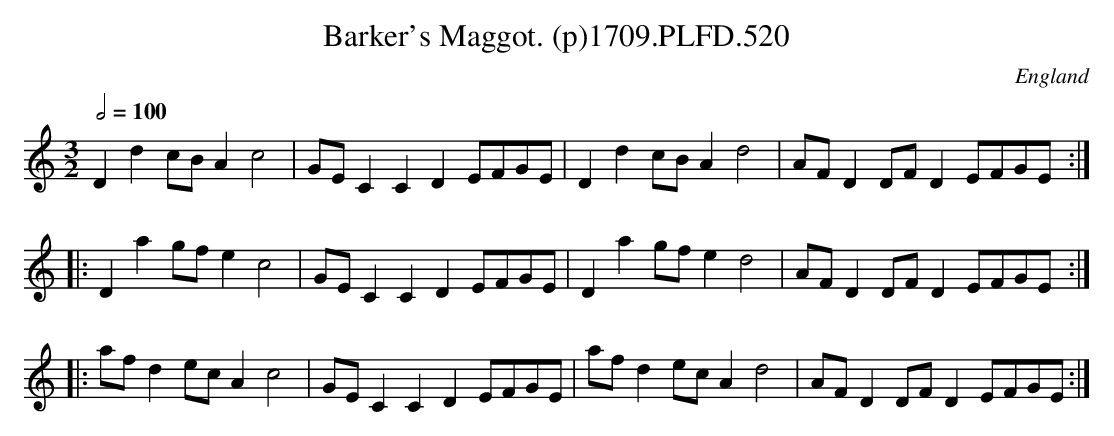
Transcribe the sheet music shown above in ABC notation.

X:1
T:Barker's Maggot. (p)1709.PLFD.520
M:3/2
L:1/8
Q:1/2=100
O:England
K:C
D2d2cBA2c4|GEC2C2D2EFGE|D2d2cBA2d4|AFD2DFD2EFGE:|
|:D2a2gfe2c4|GEC2C2D2EFGE|D2a2gfe2d4|AFD2DFD2EFGE:|
|:afd2ecA2c4|GEC2C2D2EFGE|afd2ecA2d4|AFD2DFD2EFGE:|
